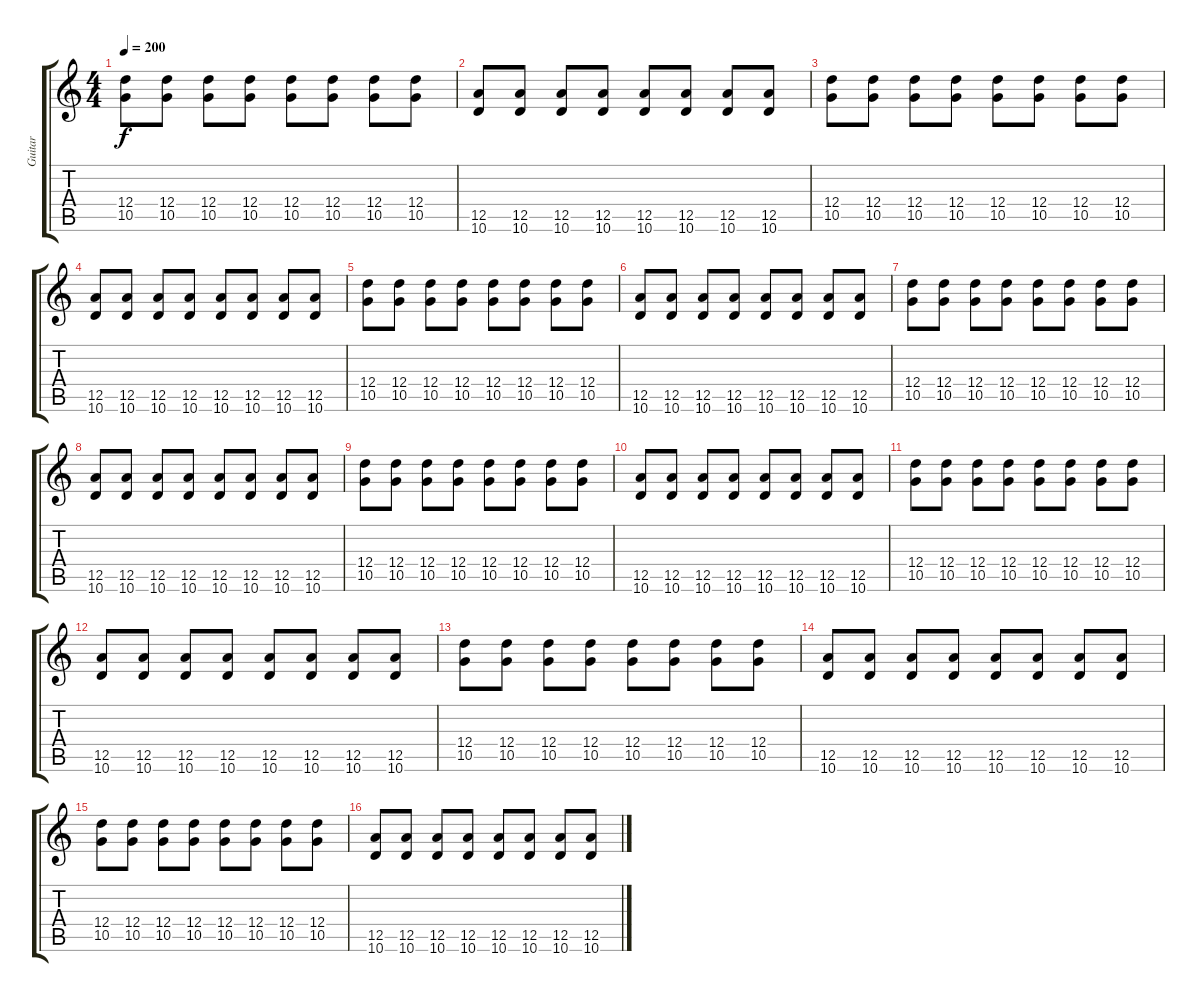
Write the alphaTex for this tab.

\track ("Guitar" "Guitar") {instrument distortionguitar}
\staff {score tabs}
\tuning (E4 B3 G3 D3 A2 E2) {hide}
\ts (4 4)
\tempo 200
\clef g2
\ks c
(12.4 10.5).8{dy f} (12.4 10.5).8 (12.4 10.5).8 (12.4 10.5).8 (12.4 10.5).8 (12.4 10.5).8 (12.4 10.5).8 (12.4 10.5).8 |
(12.5 10.6).8 (12.5 10.6).8 (12.5 10.6).8 (12.5 10.6).8 (12.5 10.6).8 (12.5 10.6).8 (12.5 10.6).8 (12.5 10.6).8 |
(12.4 10.5).8 (12.4 10.5).8 (12.4 10.5).8 (12.4 10.5).8 (12.4 10.5).8 (12.4 10.5).8 (12.4 10.5).8 (12.4 10.5).8 |
(12.5 10.6).8 (12.5 10.6).8 (12.5 10.6).8 (12.5 10.6).8 (12.5 10.6).8 (12.5 10.6).8 (12.5 10.6).8 (12.5 10.6).8 |
(12.4 10.5).8 (12.4 10.5).8 (12.4 10.5).8 (12.4 10.5).8 (12.4 10.5).8 (12.4 10.5).8 (12.4 10.5).8 (12.4 10.5).8 |
(12.5 10.6).8 (12.5 10.6).8 (12.5 10.6).8 (12.5 10.6).8 (12.5 10.6).8 (12.5 10.6).8 (12.5 10.6).8 (12.5 10.6).8 |
(12.4 10.5).8 (12.4 10.5).8 (12.4 10.5).8 (12.4 10.5).8 (12.4 10.5).8 (12.4 10.5).8 (12.4 10.5).8 (12.4 10.5).8 |
(12.5 10.6).8 (12.5 10.6).8 (12.5 10.6).8 (12.5 10.6).8 (12.5 10.6).8 (12.5 10.6).8 (12.5 10.6).8 (12.5 10.6).8 |
(12.4 10.5).8 (12.4 10.5).8 (12.4 10.5).8 (12.4 10.5).8 (12.4 10.5).8 (12.4 10.5).8 (12.4 10.5).8 (12.4 10.5).8 |
(12.5 10.6).8 (12.5 10.6).8 (12.5 10.6).8 (12.5 10.6).8 (12.5 10.6).8 (12.5 10.6).8 (12.5 10.6).8 (12.5 10.6).8 |
(12.4 10.5).8 (12.4 10.5).8 (12.4 10.5).8 (12.4 10.5).8 (12.4 10.5).8 (12.4 10.5).8 (12.4 10.5).8 (12.4 10.5).8 |
(12.5 10.6).8 (12.5 10.6).8 (12.5 10.6).8 (12.5 10.6).8 (12.5 10.6).8 (12.5 10.6).8 (12.5 10.6).8 (12.5 10.6).8 |
(12.4 10.5).8 (12.4 10.5).8 (12.4 10.5).8 (12.4 10.5).8 (12.4 10.5).8 (12.4 10.5).8 (12.4 10.5).8 (12.4 10.5).8 |
(12.5 10.6).8 (12.5 10.6).8 (12.5 10.6).8 (12.5 10.6).8 (12.5 10.6).8 (12.5 10.6).8 (12.5 10.6).8 (12.5 10.6).8 |
(12.4 10.5).8 (12.4 10.5).8 (12.4 10.5).8 (12.4 10.5).8 (12.4 10.5).8 (12.4 10.5).8 (12.4 10.5).8 (12.4 10.5).8 |
(12.5 10.6).8 (12.5 10.6).8 (12.5 10.6).8 (12.5 10.6).8 (12.5 10.6).8 (12.5 10.6).8 (12.5 10.6).8 (12.5 10.6).8
